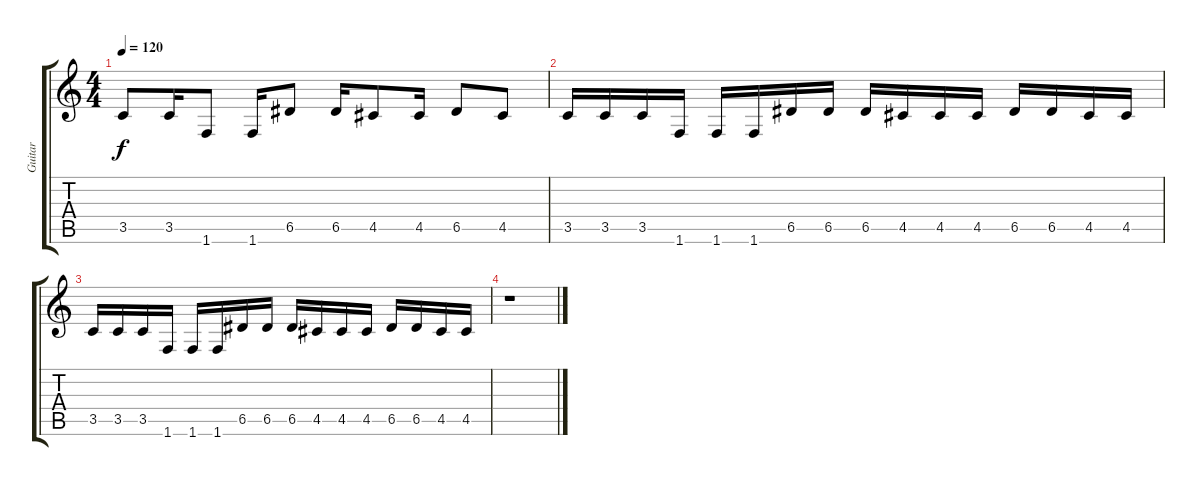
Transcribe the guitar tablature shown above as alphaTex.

\track ("Guitar" "Guitar") {instrument distortionguitar}
\staff {score tabs}
\tuning (E4 B3 G3 D3 A2 E2) {hide}
\ts (4 4)
\tempo 120
\clef g2
\ks c
3.5.8{dy f instrument distortionguitar} 3.5.16 1.6.8 1.6.16 6.5.8 6.5.16 4.5.8 4.5.16 6.5.8 4.5.8 |
3.5.16 3.5.16 3.5.16 1.6.16 1.6.16 1.6.16 6.5.16 6.5.16 6.5.16 4.5.16 4.5.16 4.5.16 6.5.16 6.5.16 4.5.16 4.5.16 |
3.5.16 3.5.16 3.5.16 1.6.16 1.6.16 1.6.16 6.5.16 6.5.16 6.5.16 4.5.16 4.5.16 4.5.16 6.5.16 6.5.16 4.5.16 4.5.16 |
r.1
